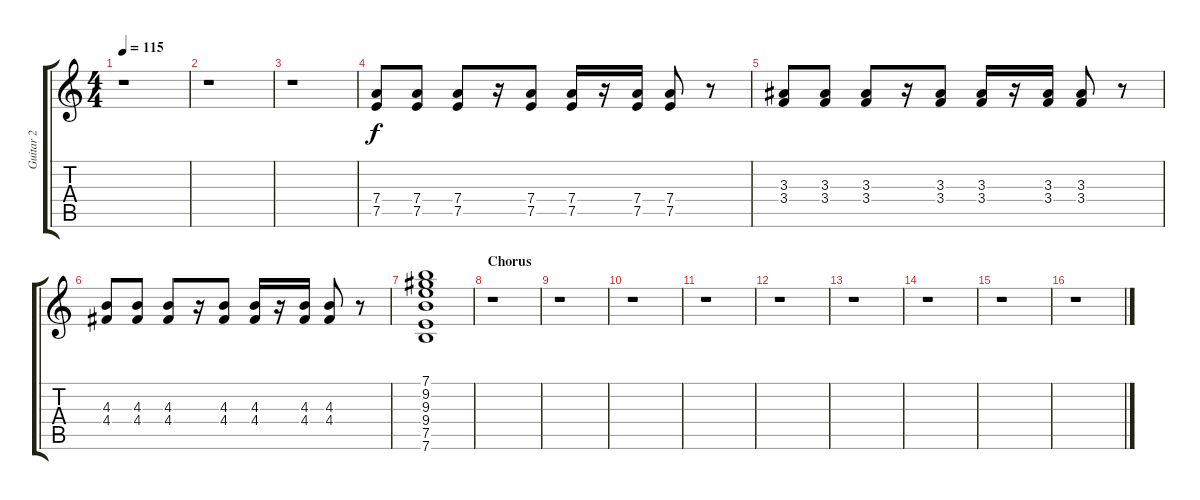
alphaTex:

\track ("Guitar 2" "Guitar 2") {instrument distortionguitar}
\staff {score tabs}
\tuning (E4 B3 G3 D3 A2 E2) {hide}
\ts (4 4)
\tempo 115
\clef g2
\ks c
r.1{dy f} |
r.1 |
r.1 |
(7.4 7.5).8 (7.4 7.5).8 (7.4 7.5).8 r.16 (7.4 7.5).8 (7.4 7.5).16 r.16 (7.4 7.5).16 (7.4 7.5).8 r.8 |
(3.3 3.4).8 (3.3 3.4).8 (3.3 3.4).8 r.16 (3.3 3.4).8 (3.3 3.4).16 r.16 (3.3 3.4).16 (3.3 3.4).8 r.8 |
(4.3 4.4).8 (4.3 4.4).8 (4.3 4.4).8 r.16 (4.3 4.4).8 (4.3 4.4).16 r.16 (4.3 4.4).16 (4.3 4.4).8 r.8 |
(7.1 9.2 9.3 9.4 7.5 7.6).1 |
\section ("" "Chorus")
r.1 |
r.1 |
r.1 |
r.1 |
r.1 |
r.1 |
r.1 |
r.1 |
r.1
